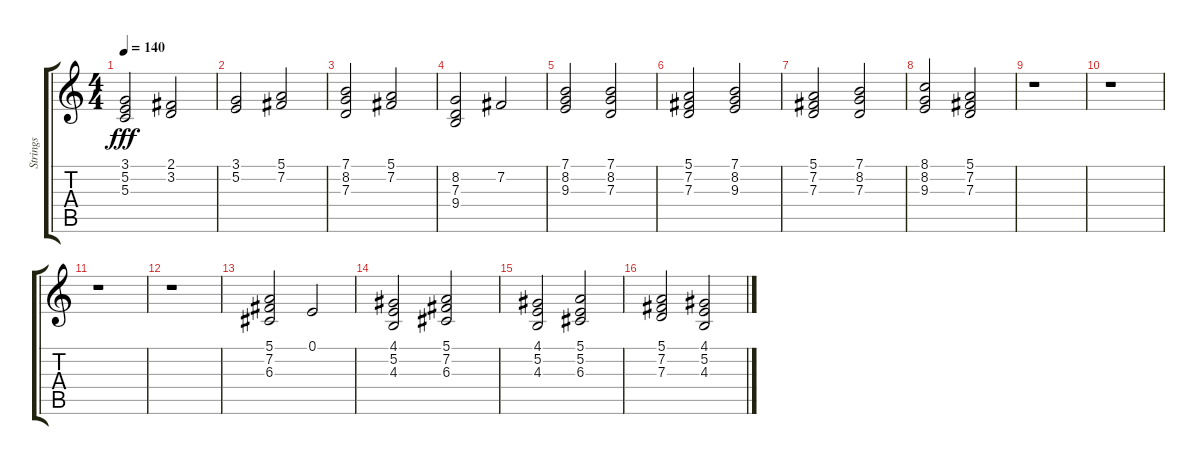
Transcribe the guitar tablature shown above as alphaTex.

\track ("Strings" "Strings") {instrument stringensemble1}
\staff {score tabs}
\tuning (E4 B3 G3 D3 A2 E2) {hide}
\ts (4 4)
\tempo 140
\clef g2
\ks c
(3.1 5.2 5.3).2{dy fff} (2.1 3.2).2 |
(3.1 5.2).2 (5.1 7.2).2 |
(7.1 8.2 7.3).2 (5.1 7.2).2 |
(8.2 7.3 9.4).2 7.2.2 |
(7.1 8.2 9.3).2 (7.1 8.2 7.3).2 |
(5.1 7.2 7.3).2 (7.1 8.2 9.3).2 |
(5.1 7.2 7.3).2 (7.1 8.2 7.3).2 |
(8.1 8.2 9.3).2 (5.1 7.2 7.3).2 |
r.1{instrument stringensemble1} |
r.1 |
r.1 |
r.1 |
(5.1 7.2 6.3).2{instrument choiraahs} 0.1.2 |
(4.1 5.2 4.3).2 (5.1 7.2 6.3).2 |
(4.1 5.2 4.3).2 (5.1 5.2 6.3).2 |
(5.1 7.2 7.3).2 (4.1 5.2 4.3).2
